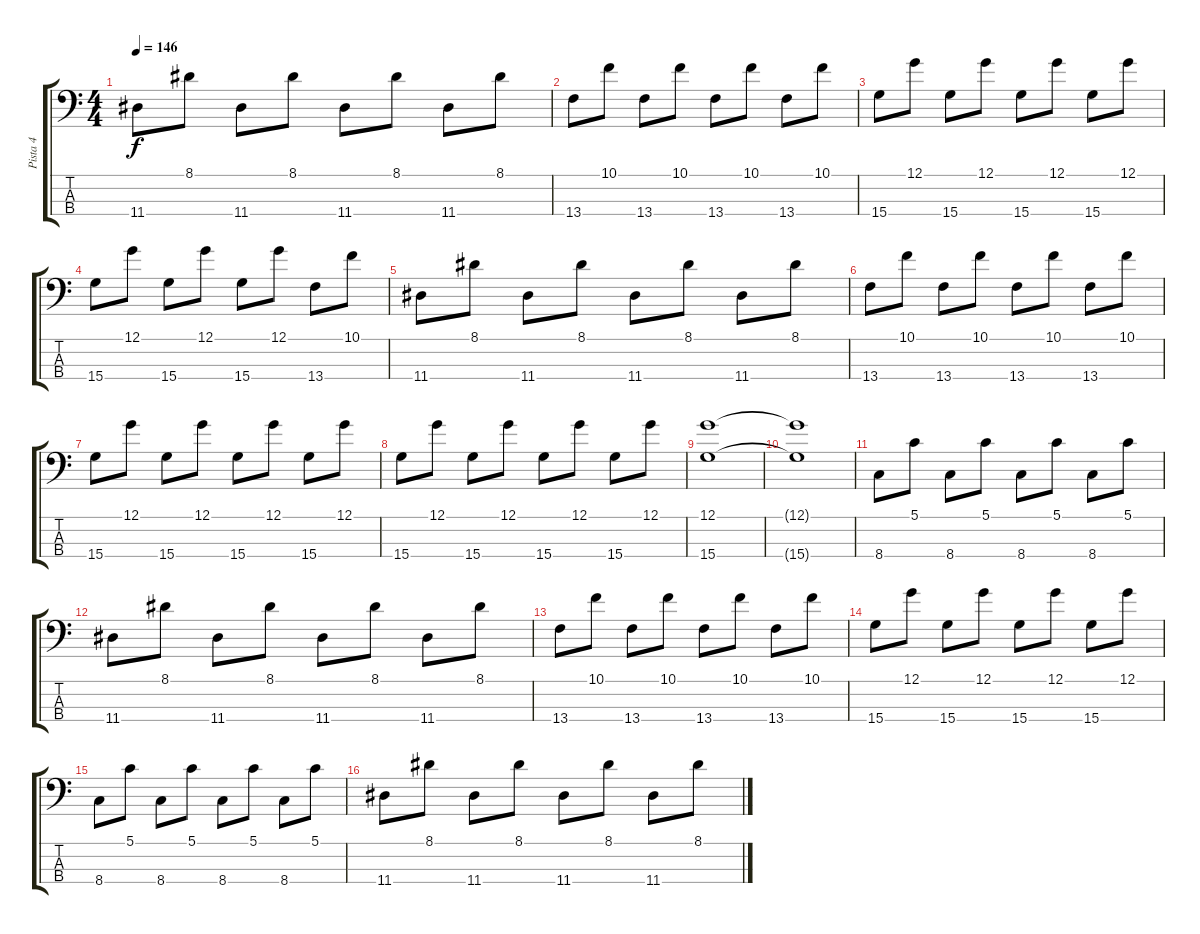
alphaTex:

\track ("Pista 4" "Pista 4") {instrument synthbass1}
\staff {score tabs}
\tuning (G2 D2 A1 E1) {hide}
\ts (4 4)
\tempo 146
\clef f4
\ks c
11.4.8{dy f} 8.1.8 11.4.8 8.1.8 11.4.8 8.1.8 11.4.8 8.1.8 |
13.4.8 10.1.8 13.4.8 10.1.8 13.4.8 10.1.8 13.4.8 10.1.8 |
15.4.8 12.1.8 15.4.8 12.1.8 15.4.8 12.1.8 15.4.8 12.1.8 |
15.4.8 12.1.8 15.4.8 12.1.8 15.4.8 12.1.8 13.4.8 10.1.8 |
11.4.8 8.1.8 11.4.8 8.1.8 11.4.8 8.1.8 11.4.8 8.1.8 |
13.4.8 10.1.8 13.4.8 10.1.8 13.4.8 10.1.8 13.4.8 10.1.8 |
15.4.8 12.1.8 15.4.8 12.1.8 15.4.8 12.1.8 15.4.8 12.1.8 |
15.4.8 12.1.8 15.4.8 12.1.8 15.4.8 12.1.8 15.4.8 12.1.8 |
(12.1 15.4).1 |
(12.1{t} 15.4{t}).1 |
8.4.8 5.1.8 8.4.8 5.1.8 8.4.8 5.1.8 8.4.8 5.1.8 |
11.4.8 8.1.8 11.4.8 8.1.8 11.4.8 8.1.8 11.4.8 8.1.8 |
13.4.8 10.1.8 13.4.8 10.1.8 13.4.8 10.1.8 13.4.8 10.1.8 |
15.4.8 12.1.8 15.4.8 12.1.8 15.4.8 12.1.8 15.4.8 12.1.8 |
8.4.8 5.1.8 8.4.8 5.1.8 8.4.8 5.1.8 8.4.8 5.1.8 |
11.4.8 8.1.8 11.4.8 8.1.8 11.4.8 8.1.8 11.4.8 8.1.8
